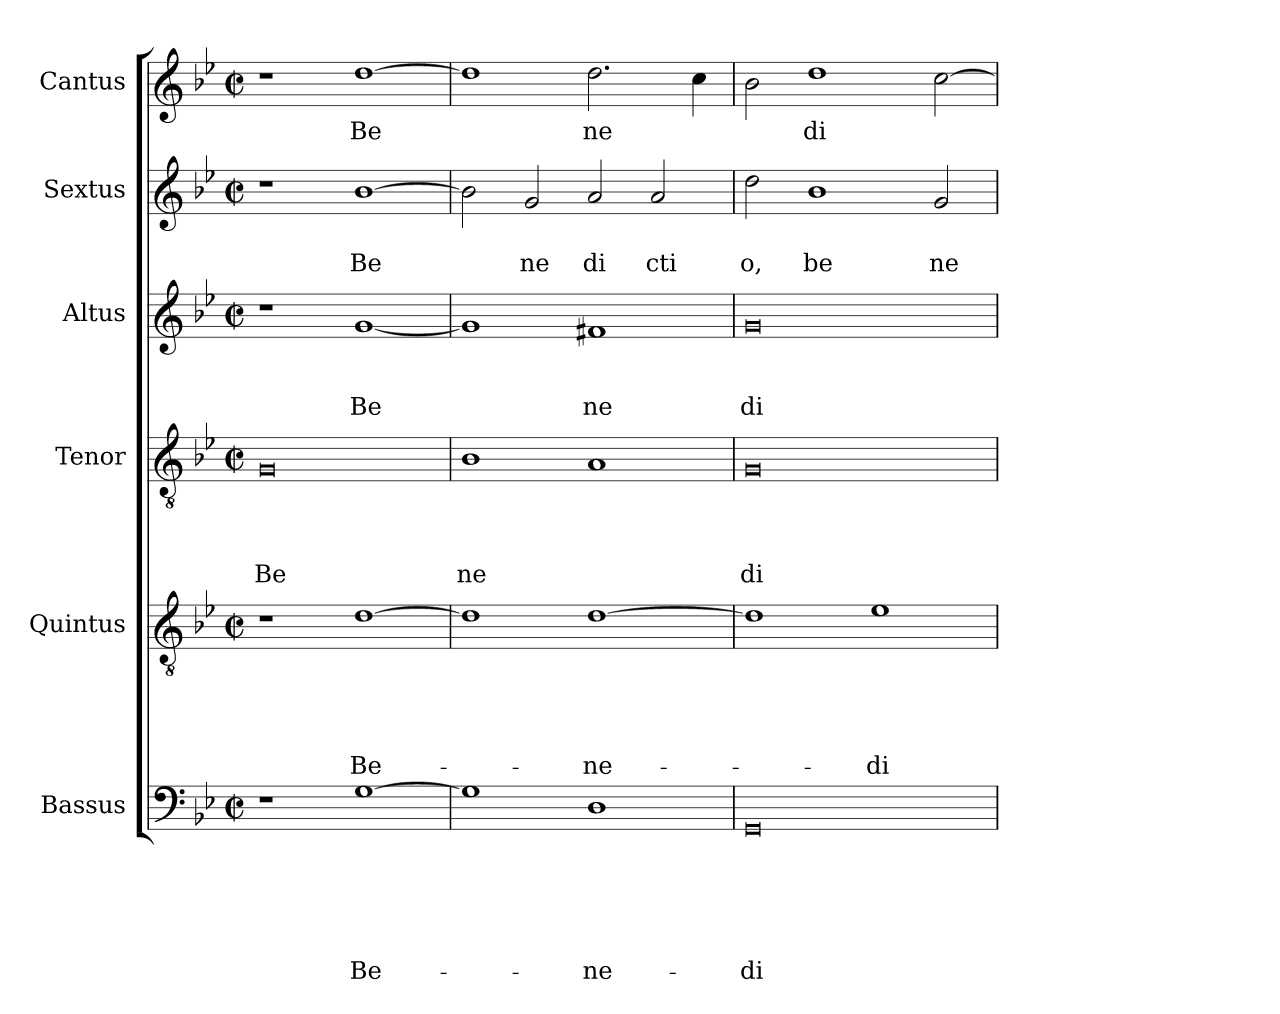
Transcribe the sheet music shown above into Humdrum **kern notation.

**kern	**text	**text	**text	**text	**text	**text	**kern	**text	**text	**text	**text	**text	**kern	**text	**text	**text	**text	**kern	**text	**text	**text	**kern	**text	**text	**kern	**text
*part6	*part6	*part6	*part6	*part6	*part6	*part6	*part5	*part5	*part5	*part5	*part5	*part5	*part4	*part4	*part4	*part4	*part4	*part3	*part3	*part3	*part3	*part2	*part2	*part2	*part1	*part1
*staff6	*staff6	*staff6	*staff6	*staff6	*staff6	*staff6	*staff5	*staff5	*staff5	*staff5	*staff5	*staff5	*staff4	*staff4	*staff4	*staff4	*staff4	*staff3	*staff3	*staff3	*staff3	*staff2	*staff2	*staff2	*staff1	*staff1
*I"Bassus	*	*	*	*	*	*	*I"Quintus	*	*	*	*	*	*I"Tenor	*	*	*	*	*I"Altus	*	*	*	*I"Sextus	*	*	*I"Cantus	*
*clefF4	*	*	*	*	*	*	*clefGv2	*	*	*	*	*	*clefGv2	*	*	*	*	*clefG2	*	*	*	*clefG2	*	*	*clefG2	*
*k[b-e-]	*	*	*	*	*	*	*k[b-e-]	*	*	*	*	*	*k[b-e-]	*	*	*	*	*k[b-e-]	*	*	*	*k[b-e-]	*	*	*k[b-e-]	*
*B-:	*	*	*	*	*	*	*B-:	*	*	*	*	*	*B-:	*	*	*	*	*B-:	*	*	*	*B-:	*	*	*B-:	*
*M2/2	*	*	*	*	*	*	*M2/2	*	*	*	*	*	*M2/2	*	*	*	*	*M2/2	*	*	*	*M2/2	*	*	*M2/2	*
*met(c|)	*	*	*	*	*	*	*met(c|)	*	*	*	*	*	*met(c|)	*	*	*	*	*met(c|)	*	*	*	*met(c|)	*	*	*met(c|)	*
=1	=1	=1	=1	=1	=1	=1	=1	=1	=1	=1	=1	=1	=1	=1	=1	=1	=1	=1	=1	=1	=1	=1	=1	=1	=1	=1
!	!	!	!	!	!	!	!	!	!	!	!	!	!	!	!	!	!LO:LY:b	!	!	!	!	!	!	!	!	!
1r	.	.	.	.	.	.	1r	.	.	.	.	.	0G	.	.	.	Be	1r	.	.	.	1r	.	.	1r	.
!	!	!	!	!	!	!LO:LY:b	!	!	!	!	!	!LO:LY:b	!	!	!	!	!	!	!	!	!LO:LY:b	!	!	!LO:LY:b	!	!LO:LY:b
[>1G	.	.	.	.	.	Be-	[>1d	.	.	.	.	Be-	.	.	.	.	.	[<1g	.	.	Be	[>1b-	.	Be	[>1dd	Be
=2	=2	=2	=2	=2	=2	=2	=2	=2	=2	=2	=2	=2	=2	=2	=2	=2	=2	=2	=2	=2	=2	=2	=2	=2	=2	=2
!	!	!	!	!	!	!	!	!	!	!	!	!	!	!	!	!	!LO:LY:b	!	!	!	!	!	!	!	!	!
1G]	.	.	.	.	.	.	1d]	.	.	.	.	.	1B-	.	.	.	ne	1g]	.	.	.	2b-\]	.	.	1dd]	.
!	!	!	!	!	!	!	!	!	!	!	!	!	!	!	!	!	!	!	!	!	!	!	!	!LO:LY:b	!	!
.	.	.	.	.	.	.	.	.	.	.	.	.	.	.	.	.	.	.	.	.	.	2g/	.	ne	.	.
!	!	!	!	!	!	!LO:LY:b	!	!	!	!	!	!LO:LY:b	!	!	!	!	!	!	!	!	!LO:LY:b	!	!	!LO:LY:b	!	!LO:LY:b
1D	.	.	.	.	.	-ne-	[>1d	.	.	.	.	-ne-	1A	.	.	.	.	1f#X	.	.	ne	2a/	.	di	2.dd\	ne
!	!	!	!	!	!	!	!	!	!	!	!	!	!	!	!	!	!	!	!	!	!	!	!	!LO:LY:b	!	!
.	.	.	.	.	.	.	.	.	.	.	.	.	.	.	.	.	.	.	.	.	.	2a/	.	cti	.	.
.	.	.	.	.	.	.	.	.	.	.	.	.	.	.	.	.	.	.	.	.	.	.	.	.	4cc\	.
=3	=3	=3	=3	=3	=3	=3	=3	=3	=3	=3	=3	=3	=3	=3	=3	=3	=3	=3	=3	=3	=3	=3	=3	=3	=3	=3
!	!	!	!	!	!	!LO:LY:b	!	!	!	!	!	!	!	!	!	!	!LO:LY:b	!	!	!	!LO:LY:b	!	!	!LO:LY:b	!	!
0GG	.	.	.	.	.	-di-	1d]	.	.	.	.	.	0G	.	.	.	di	0g	.	.	di	2dd\	.	o,	2b-\	.
!	!	!	!	!	!	!	!	!	!	!	!	!	!	!	!	!	!	!	!	!	!	!	!	!LO:LY:b	!	!LO:LY:b
.	.	.	.	.	.	.	.	.	.	.	.	.	.	.	.	.	.	.	.	.	.	1b-	.	be	1dd	di
!	!	!	!	!	!	!	!	!	!	!	!	!LO:LY:b	!	!	!	!	!	!	!	!	!	!	!	!	!	!
.	.	.	.	.	.	.	1e-	.	.	.	.	-di-	.	.	.	.	.	.	.	.	.	.	.	.	.	.
!	!	!	!	!	!	!	!	!	!	!	!	!	!	!	!	!	!	!	!	!	!	!	!	!LO:LY:b	!	!
.	.	.	.	.	.	.	.	.	.	.	.	.	.	.	.	.	.	.	.	.	.	2g/	.	ne	[>2cc\	.
=	=	=	=	=	=	=	=	=	=	=	=	=	=	=	=	=	=	=	=	=	=	=	=	=	=	=
*-	*-	*-	*-	*-	*-	*-	*-	*-	*-	*-	*-	*-	*-	*-	*-	*-	*-	*-	*-	*-	*-	*-	*-	*-	*-	*-
